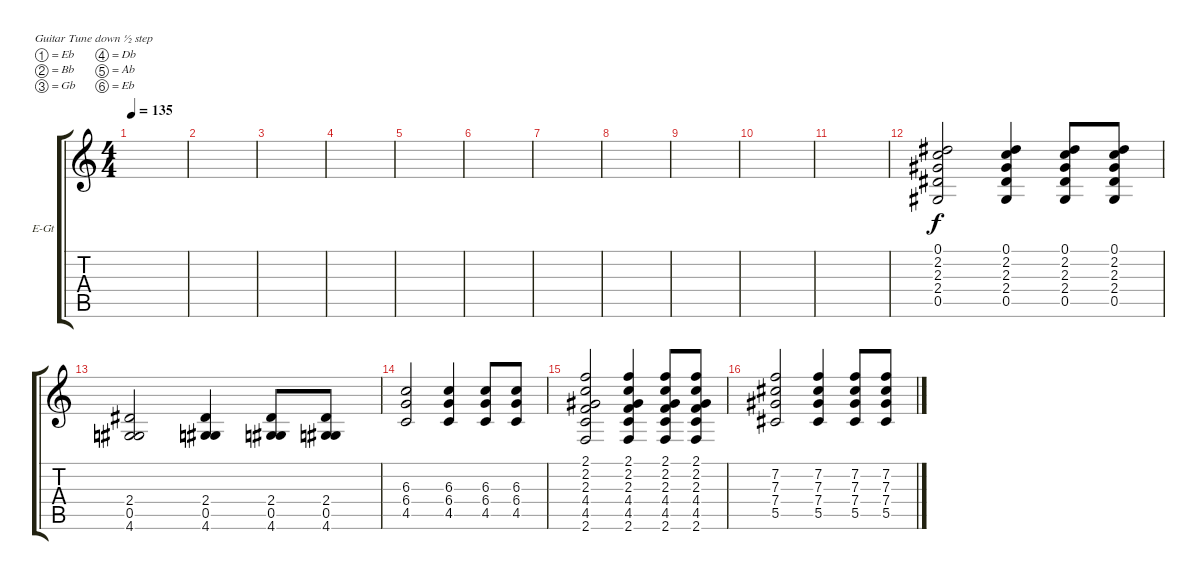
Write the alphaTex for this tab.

\defaultSystemsLayout 4
\bracketExtendMode groupsimilarinstruments
\firstSystemTrackNameOrientation horizontal
\otherSystemsTrackNameOrientation horizontal
\track ("Electric Guitar" "E-Gt") {instrument electricguitarclean}
\staff {score tabs}
\tuning (Eb4 Bb3 Gb3 Db3 Ab2 Eb2)
\ts (4 4)
\tempo 135
\clef g2
\ks c
|
|
|
|
|
|
|
|
|
|
|
(0.5 2.4 2.3 2.2 0.1).2 (0.5 2.4 2.3 2.2 0.1).4 (0.5 2.4 2.3 2.2 0.1).8 (0.5 2.4 2.3 2.2 0.1).8 |
(0.5 2.4 4.6).2 (0.5 2.4 4.6).4 (0.5 2.4 4.6).8 (0.5 2.4 4.6).8 |
(4.5 6.4 6.3).2 (4.5 6.4 6.3).4 (4.5 6.4 6.3).8 (4.5 6.4 6.3).8 |
(4.5 4.4 2.6 2.3 2.2 2.1).2 (4.5 4.4 2.6 2.3 2.2 2.1).4 (4.5 4.4 2.6 2.3 2.2 2.1).8 (4.5 4.4 2.6 2.3 2.2 2.1).8 |
(5.5 7.4 7.3 7.2).2 (5.5 7.4 7.3 7.2).4 (5.5 7.4 7.3 7.2).8 (5.5 7.4 7.3 7.2).8
